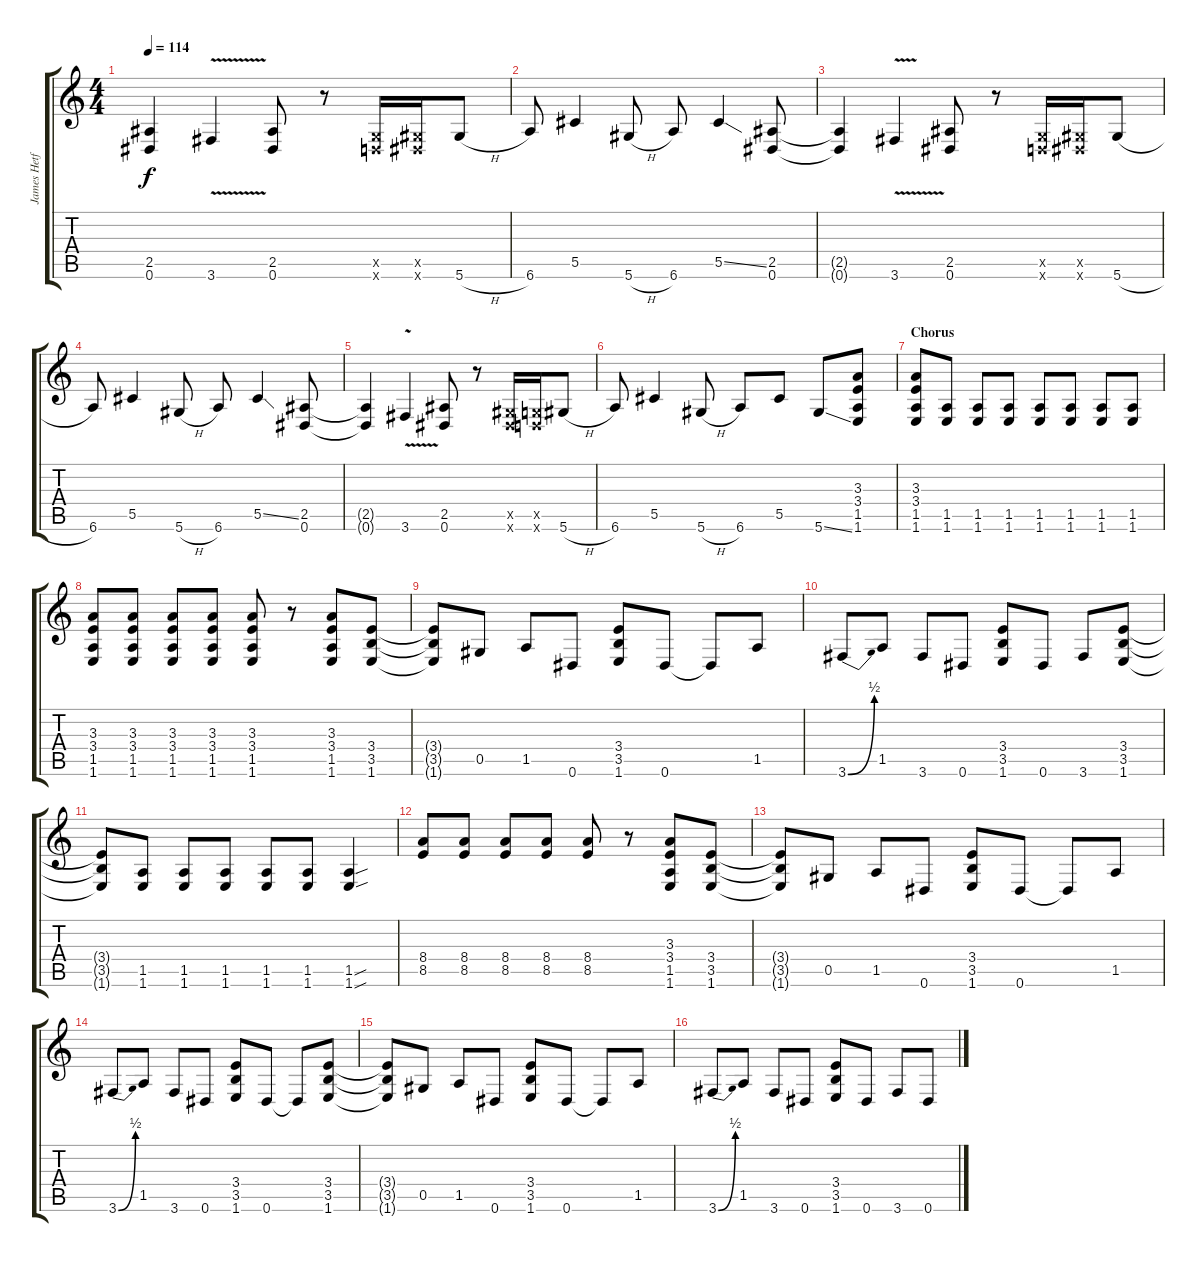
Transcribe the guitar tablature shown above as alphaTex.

\track ("James Hetfield" "James Hetf") {instrument distortionguitar}
\staff {score tabs}
\tuning (Eb4 Bb3 Gb3 Db3 Ab2 Eb2) {hide}
\ts (4 4)
\tempo 114
\clef g2
\ks c
(2.5{t} 0.6{t}).4{dy f} 3.6{v}.4 (2.5 0.6).8 r.8 (-1.5{x} -1.6{x}).16 (0.5{x} 0.6{x}).16 5.6{h}.8 |
6.6.8 5.5.4 5.6{h}.8 6.6.8 5.5{ss}.4 (2.5 0.6).8 |
(2.5{t} 0.6{t}).4 3.6{v}.4 (2.5 0.6).8 r.8 (-1.5{x} -1.6{x}).16 (0.5{x} 0.6{x}).16 5.6{h}.8 |
6.6.8 5.5.4 5.6{h}.8 6.6.8 5.5{ss}.4 (2.5 0.6).8 |
(2.5{t} 0.6{t}).4 3.6{v}.4 (2.5 0.6).8 r.8 (0.5{x} 0.6{x}).16 (-1.5{x} -1.6{x}).16 5.6{h}.8 |
6.6.8 5.5.4 5.6{h}.8 6.6.8 5.5.8 5.6{ss}.8 (3.3 3.4 1.5 1.6).8 |
\section ("" "Chorus")
(3.3 3.4 1.5 1.6).8 (1.5 1.6).8 (1.5 1.6).8 (1.5 1.6).8 (1.5 1.6).8 (1.5 1.6).8 (1.5 1.6).8 (1.5 1.6).8 |
(3.3 3.4 1.5 1.6).8 (3.3 3.4 1.5 1.6).8 (3.3 3.4 1.5 1.6).8 (3.3 3.4 1.5 1.6).8 (3.3 3.4 1.5 1.6).8 r.8 (3.3 3.4 1.5 1.6).8 (3.4 3.5 1.6).8 |
(3.4{t} 3.5{t} 1.6{t}).8 0.5.8 1.5.8 0.6.8 (3.4 3.5 1.6).8 0.6.8 0.6{t}.8 1.5.8 |
3.6{be (bend 0 0 60 2)}.8 1.5.8 3.6.8 0.6.8 (3.4 3.5 1.6).8 0.6.8 3.6.8 (3.4 3.5 1.6).8 |
(3.4{t} 3.5{t} 1.6{t}).8 (1.5 1.6).8 (1.5 1.6).8 (1.5 1.6).8 (1.5 1.6).8 (1.5 1.6).8 (1.5{sou} 1.6{sou}).4 |
(8.4 8.5).8 (8.4 8.5).8 (8.4 8.5).8 (8.4 8.5).8 (8.4 8.5).8 r.8 (3.3 3.4 1.5 1.6).8 (3.4 3.5 1.6).8 |
(3.4{t} 3.5{t} 1.6{t}).8 0.5.8 1.5.8 0.6.8 (3.4 3.5 1.6).8 0.6.8 0.6{t}.8 1.5.8 |
3.6{be (bend 0 0 60 2)}.8 1.5.8 3.6.8 0.6.8 (3.4 3.5 1.6).8 0.6.8 0.6{t}.8 (3.4 3.5 1.6).8 |
(3.4{t} 3.5{t} 1.6{t}).8 0.5.8 1.5.8 0.6.8 (3.4 3.5 1.6).8 0.6.8 0.6{t}.8 1.5.8 |
3.6{be (bend 0 0 60 2)}.8 1.5.8 3.6.8 0.6.8 (3.4 3.5 1.6).8 0.6.8 3.6.8 0.6.8
